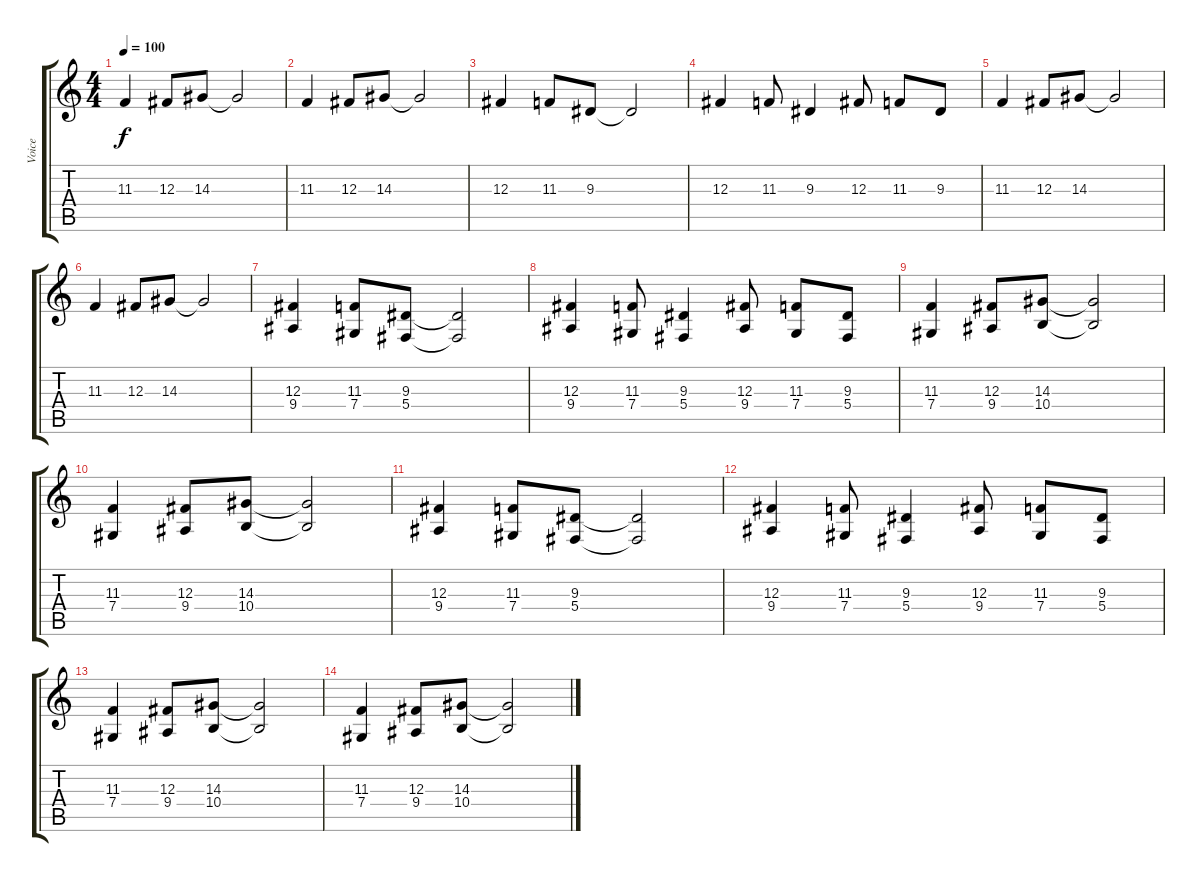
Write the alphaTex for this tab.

\track ("Voice" "Voice") {instrument tenorsax}
\staff {score tabs}
\tuning (Eb4 Bb3 Gb3 Db3 Ab2 Eb2) {hide}
\ts (4 4)
\tempo 100
\clef g2
\ks c
11.3.4{dy f} 12.3.8 14.3.8 14.3{t}.2 |
11.3.4 12.3.8 14.3.8 14.3{t}.2 |
12.3.4{instrument choiraahs} 11.3.8 9.3.8 9.3{t}.2 |
12.3.4 11.3.8 9.3.4 12.3.8 11.3.8 9.3.8 |
11.3.4 12.3.8 14.3.8 14.3{t}.2 |
11.3.4 12.3.8 14.3.8 14.3{t}.2 |
(12.3 9.4).4{instrument choiraahs} (11.3 7.4).8 (9.3 5.4).8 (9.3{t} 5.4{t}).2 |
(12.3 9.4).4 (11.3 7.4).8 (9.3 5.4).4 (12.3 9.4).8 (11.3 7.4).8 (9.3 5.4).8 |
(11.3 7.4).4 (12.3 9.4).8 (14.3 10.4).8 (14.3{t} 10.4{t}).2 |
(11.3 7.4).4 (12.3 9.4).8 (14.3 10.4).8 (14.3{t} 10.4{t}).2 |
(12.3 9.4).4{instrument choiraahs} (11.3 7.4).8 (9.3 5.4).8 (9.3{t} 5.4{t}).2 |
(12.3 9.4).4 (11.3 7.4).8 (9.3 5.4).4 (12.3 9.4).8 (11.3 7.4).8 (9.3 5.4).8 |
(11.3 7.4).4 (12.3 9.4).8 (14.3 10.4).8 (14.3{t} 10.4{t}).2 |
(11.3 7.4).4 (12.3 9.4).8 (14.3 10.4).8 (14.3{t} 10.4{t}).2
